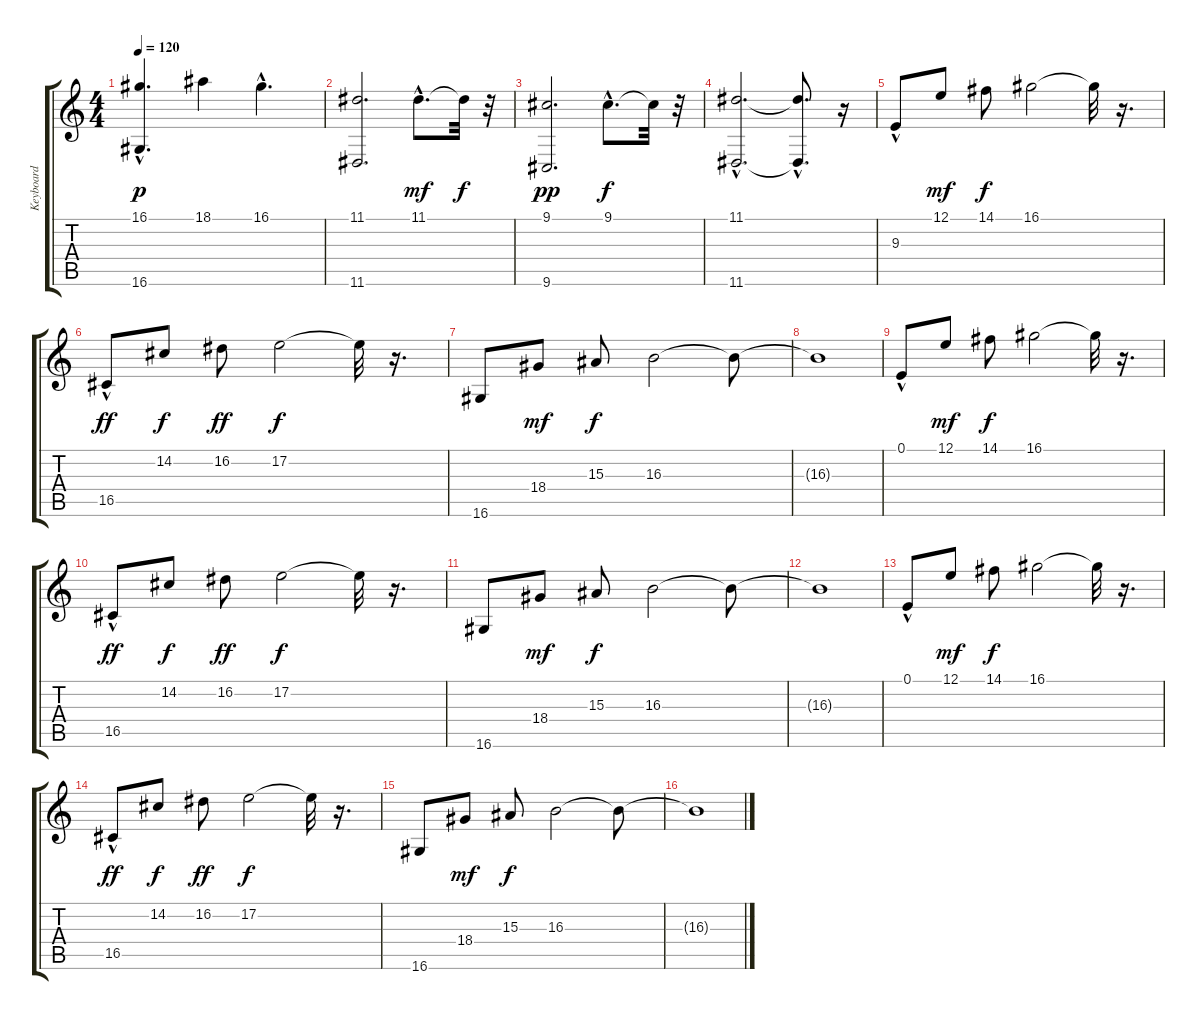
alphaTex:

\track ("Keyboard" "Keyboard") {instrument acousticgrandpiano}
\staff {score tabs}
\tuning (E4 B3 G3 D3 A2 E2) {hide}
\ts (4 4)
\tempo 120
\clef g2
\ks c
(16.1{hac} 16.6).4{d dy p} 18.1.4 16.1{hac}.4{d} |
(11.1 11.6).2{d} 11.1{hac}.8{d dy mf} 11.1{t}.32{dy f} r.32 |
(9.1 9.6).2{d dy pp} 9.1{hac}.8{d dy f} 9.1{t}.32 r.32 |
(11.1{hac} 11.6{hac}).2{d} (11.1{hac t} 11.6{t}).8{d} r.16 |
9.3{hac}.8 12.1.8{dy mf} 14.1.8{dy f} 16.1.2 16.1{t}.32 r.16{d} |
16.5{hac}.8{dy ff} 14.2.8{dy f} 16.2.8{dy ff} 17.2.2{dy f} 17.2{t}.32 r.16{d} |
16.6.8 18.4.8{dy mf} 15.3.8{dy f} 16.3.2 16.3{t}.8 |
16.3{t}.1 |
0.1{hac}.8 12.1.8{dy mf} 14.1.8{dy f} 16.1.2 16.1{t}.32 r.16{d} |
16.5{hac}.8{dy ff} 14.2.8{dy f} 16.2.8{dy ff} 17.2.2{dy f} 17.2{t}.32 r.16{d} |
16.6.8 18.4.8{dy mf} 15.3.8{dy f} 16.3.2 16.3{t}.8 |
16.3{t}.1 |
0.1{hac}.8 12.1.8{dy mf} 14.1.8{dy f} 16.1.2 16.1{t}.32 r.16{d} |
16.5{hac}.8{dy ff} 14.2.8{dy f} 16.2.8{dy ff} 17.2.2{dy f} 17.2{t}.32 r.16{d} |
16.6.8 18.4.8{dy mf} 15.3.8{dy f} 16.3.2 16.3{t}.8 |
16.3{t}.1
